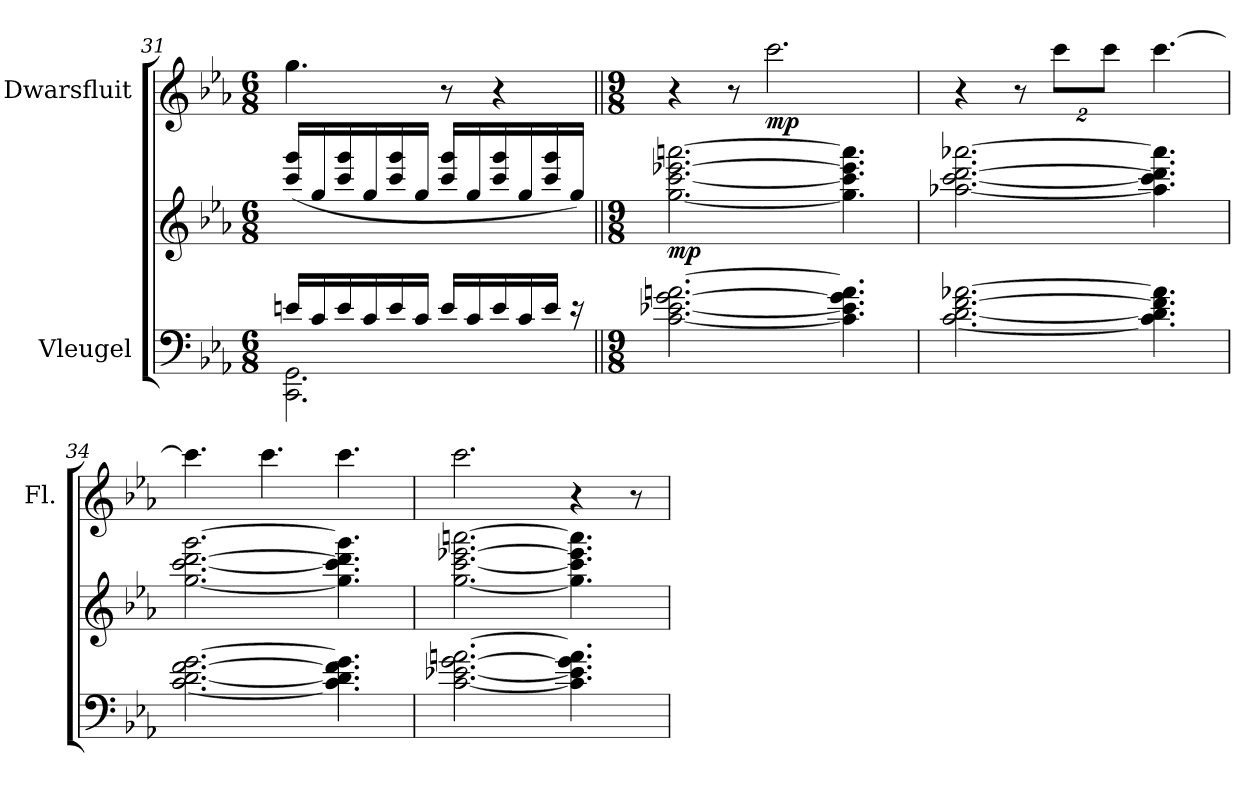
**kern	**kern	**dynam	**kern	**dynam
*part2	*part2	*part2	*part1	*part1
*staff3	*staff2	*staff2/3	*staff1	*staff1
*I"Vleugel	*	*	*I"Dwarsfluit	*
*	*	*	*I'Fl.	*
!!LO:LB:g=z
*clefF4	*clefG2	*	*clefG2	*
*k[b-e-a-]	*k[b-e-a-]	*	*k[b-e-a-]	*
*M6/8	*M6/8	*	*M6/8	*
=31	=31	=31	=31	=31
*^	*	*	*	*
16en/LL	2.CC\ 2.GG\	(>16ccc/ 16ggg/LL	.	4.gg\	.
16c/	.	16gg/	.	.	.
16e/	.	16ccc/ 16ggg/	.	.	.
16c/	.	16gg/	.	.	.
16e/	.	16ccc/ 16ggg/	.	.	.
16c/JJ	.	16gg/JJ	.	.	.
16e/LL	.	16ccc/ 16ggg/LL	.	8r	.
16c/	.	16gg/	.	.	.
16e/	.	16ccc/ 16ggg/	.	4r	.
16c/	.	16gg/	.	.	.
16e/JJ	.	16ccc/ 16ggg/	.	.	.
16r	.	16gg/JJ)	.	.	.
*v	*v	*	*	*	*
=32||	=32||	=32||	=32||	=32||
*M9/8	*M9/8	*	*M9/8	*
*	*	*	*MM210	*
!	!	!LO:DY:b	!	!
[2.c\ [2.e-X\ [2.g\ [2.an\	[2.gg\ [2.ccc\ [2.eee-X\ [2.aaan\	mp	4r	.
.	.	.	8r	.
!	!	!	!	!LO:DY:b
.	.	.	2.ccc\	mp
4.c\] 4.e-\] 4.g\] 4.a\]	4.gg\] 4.ccc\] 4.eee-\] 4.aaa\]	.	.	.
=33	=33	=33	=33	=33
[2.c\ [2.d\ [2.f\ [2.a-X\	[2.aa-X\ [2.ccc\ [2.ddd\ [2.aaa-X\	.	4r	.
.	.	.	8r	.
*	*	*	*Xbrackettup	*
.	.	.	16%3ccc\L	.
.	.	.	16%3ccc\J	.
4.c\] 4.d\] 4.f\] 4.a-\]	4.aa-\] 4.ccc\] 4.ddd\] 4.aaa-\]	.	[4.ccc\	.
=34	=34	=34	=34	=34
[2.c\ [2.d\ [2.f\ [2.g\	[2.gg\ [2.ccc\ [2.ddd\ [2.ggg\	.	4.ccc\]	.
.	.	.	4.ccc\	.
4.c\] 4.d\] 4.f\] 4.g\]	4.gg\] 4.ccc\] 4.ddd\] 4.ggg\]	.	4.ccc\	.
=35	=35	=35	=35	=35
[2.c\ [2.e-X\ [2.g\ [2.an\	[2.gg\ [2.ccc\ [2.eee-X\ [2.aaan\	.	2.ccc\	.
4.c\] 4.e-\] 4.g\] 4.a\]	4.gg\] 4.ccc\] 4.eee-\] 4.aaa\]	.	4r	.
.	.	.	8r	.
=	=	=	=	=
*-	*-	*-	*-	*-
